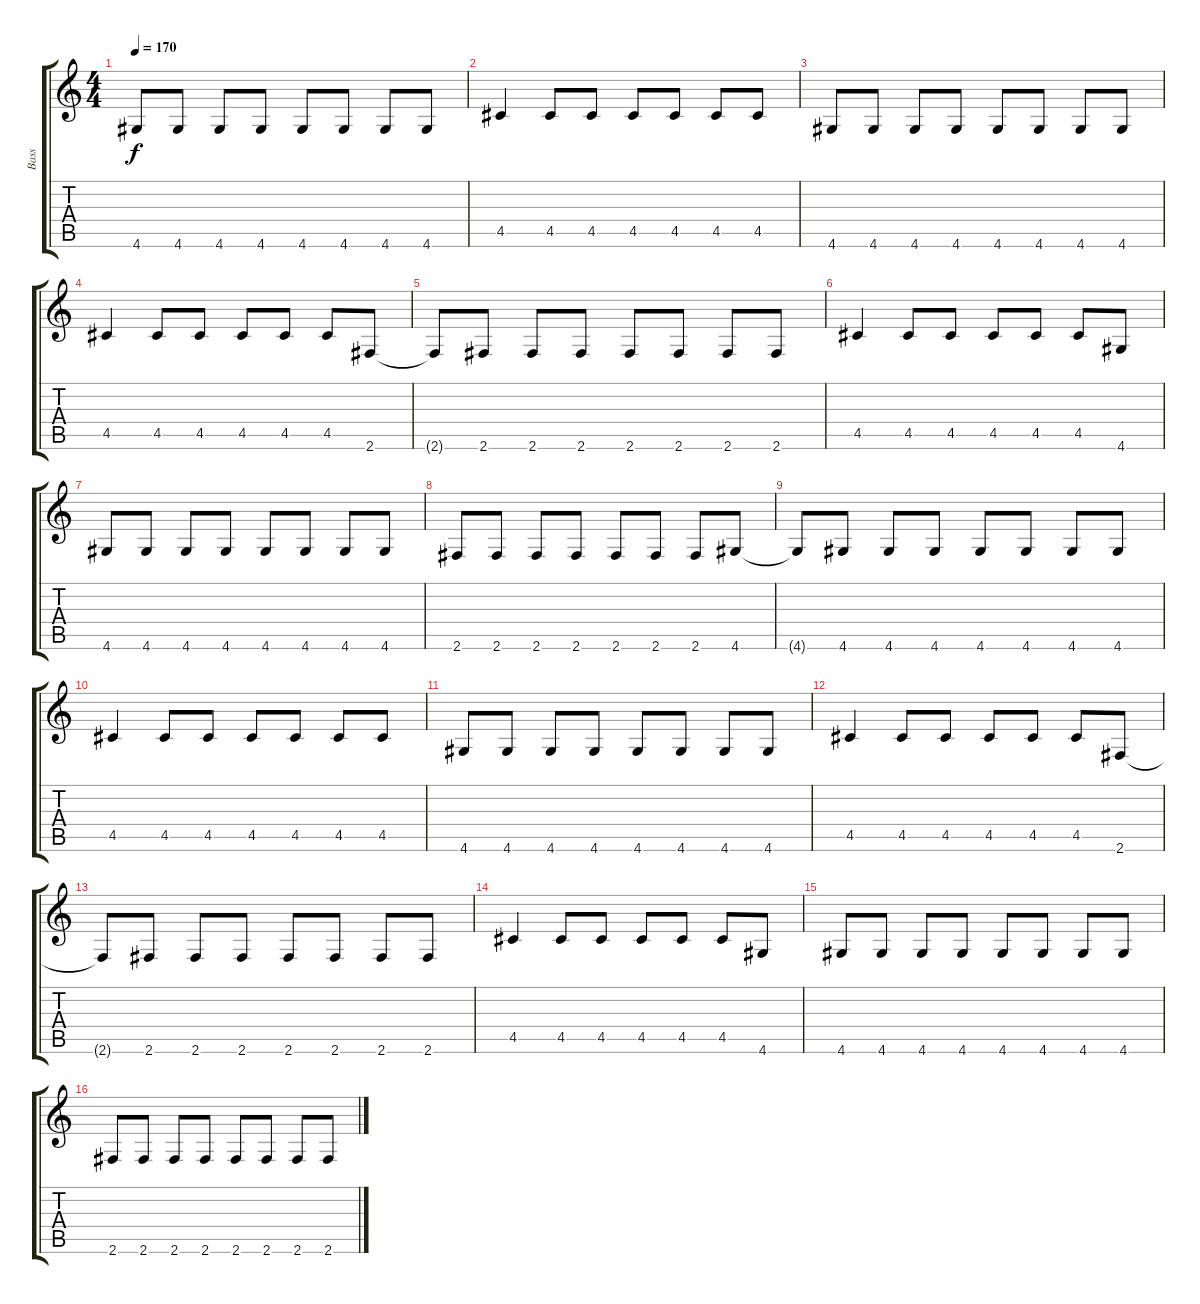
\track ("Bass" "Bass") {instrument electricbassfinger}
\staff {score tabs}
\tuning (E4 B3 G3 D3 A2 E2) {hide}
\ts (4 4)
\tempo 170
\clef g2
\ks c
4.6.8{dy f} 4.6.8 4.6.8 4.6.8 4.6.8 4.6.8 4.6.8 4.6.8 |
4.5.4 4.5.8 4.5.8 4.5.8 4.5.8 4.5.8 4.5.8 |
4.6.8 4.6.8 4.6.8 4.6.8 4.6.8 4.6.8 4.6.8 4.6.8 |
4.5.4 4.5.8 4.5.8 4.5.8 4.5.8 4.5.8 2.6.8 |
2.6{t}.8 2.6.8 2.6.8 2.6.8 2.6.8 2.6.8 2.6.8 2.6.8 |
4.5.4 4.5.8 4.5.8 4.5.8 4.5.8 4.5.8 4.6.8 |
4.6.8 4.6.8 4.6.8 4.6.8 4.6.8 4.6.8 4.6.8 4.6.8 |
2.6.8 2.6.8 2.6.8 2.6.8 2.6.8 2.6.8 2.6.8 4.6.8 |
4.6{t}.8 4.6.8 4.6.8 4.6.8 4.6.8 4.6.8 4.6.8 4.6.8 |
4.5.4 4.5.8 4.5.8 4.5.8 4.5.8 4.5.8 4.5.8 |
4.6.8 4.6.8 4.6.8 4.6.8 4.6.8 4.6.8 4.6.8 4.6.8 |
4.5.4 4.5.8 4.5.8 4.5.8 4.5.8 4.5.8 2.6.8 |
2.6{t}.8 2.6.8 2.6.8 2.6.8 2.6.8 2.6.8 2.6.8 2.6.8 |
4.5.4 4.5.8 4.5.8 4.5.8 4.5.8 4.5.8 4.6.8 |
4.6.8 4.6.8 4.6.8 4.6.8 4.6.8 4.6.8 4.6.8 4.6.8 |
2.6.8 2.6.8 2.6.8 2.6.8 2.6.8 2.6.8 2.6.8 2.6.8
